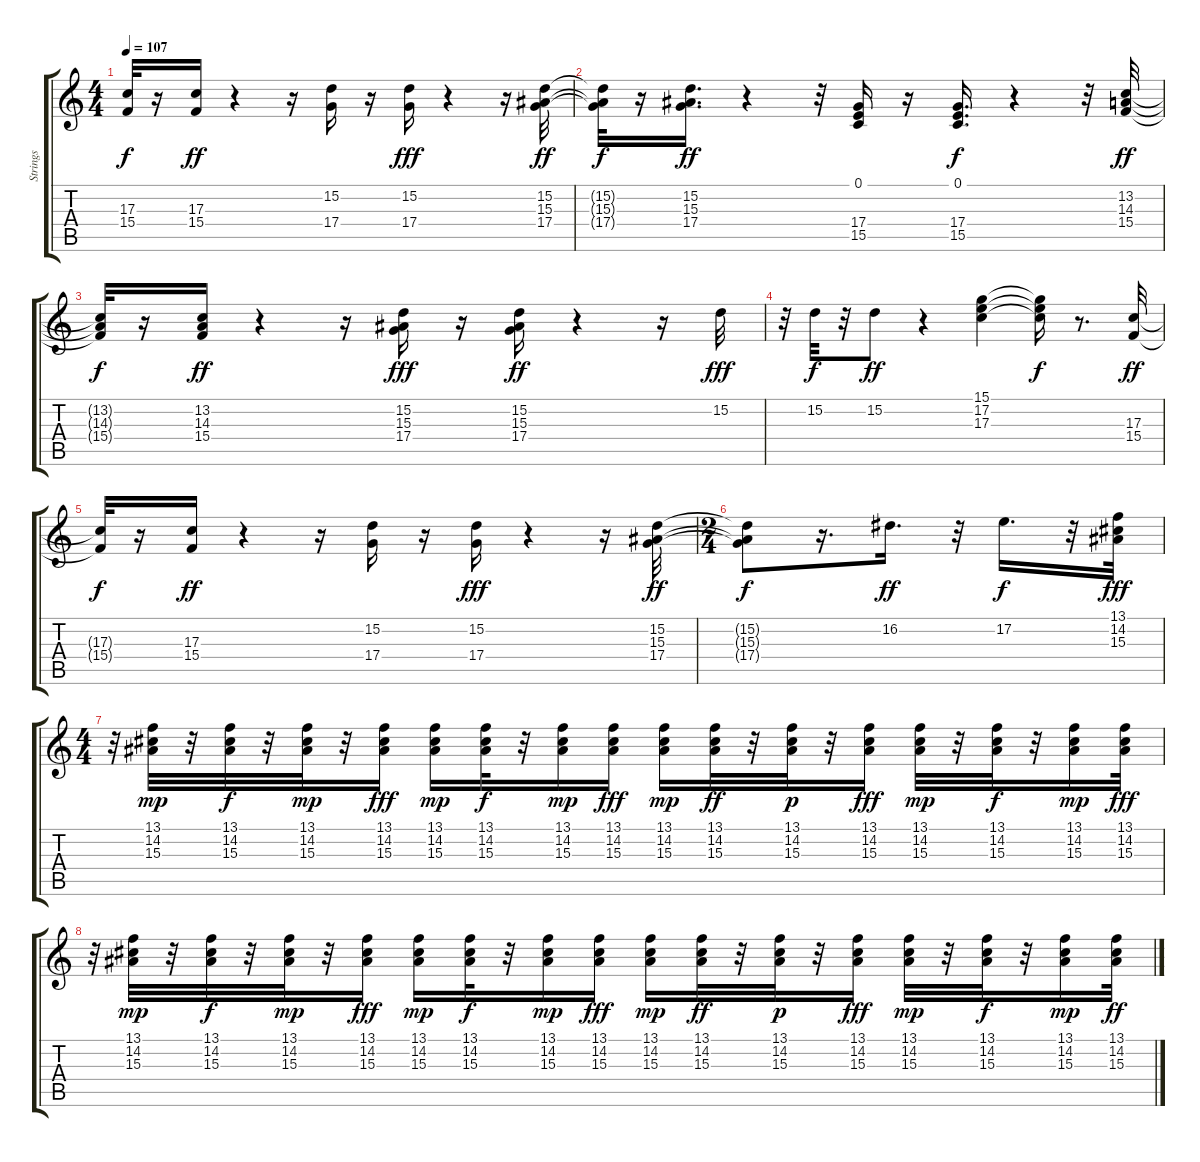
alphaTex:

\track ("Strings" "Strings") {instrument stringensemble1}
\staff {score tabs}
\tuning (E4 B3 G3 D3 A2 E2) {hide}
\ts (4 4)
\tempo 107
\clef g2
\ks c
(17.3{t} 15.4{t}).32{dy f} r.16 (17.3 15.4).16{dy ff} r.4 r.16 (15.2 17.4).16 r.16 (15.2 17.4).16{dy fff} r.4 r.16 (15.2 15.3 17.4).32{dy ff} |
(15.2{t} 15.3{t} 17.4{t}).32{dy f} r.16 (15.2 15.3 17.4).16{d dy ff} r.4 r.32 (0.1 17.4 15.5).16 r.16 (0.1 17.4 15.5).16{d dy f} r.4 r.32 (13.2 14.3 15.4).32{dy ff} |
(13.2{t} 14.3{t} 15.4{t}).32{dy f} r.16 (13.2 14.3 15.4).16{dy ff} r.4 r.16 (15.2 15.3 17.4).16{dy fff} r.16 (15.2 15.3 17.4).16{dy ff} r.4 r.16 15.2.32{dy fff} |
r.32 15.2.32{dy f} r.32 15.2.8{dy ff} r.4 (15.1 17.2 17.3).4 (15.1{t} 17.2{t} 17.3{t}).16{dy f} r.8{d} (17.3 15.4).32{dy ff} |
(17.3{t} 15.4{t}).32{dy f} r.16 (17.3 15.4).16{dy ff} r.4 r.16 (15.2 17.4).16 r.16 (15.2 17.4).16{dy fff} r.4 r.16 (15.2 15.3 17.4).32{dy ff} |
\ts (2 4)
(15.2{t} 15.3{t} 17.4{t}).8{dy f} r.16{d} 16.2.16{d dy ff} r.32 17.2.16{d dy f} r.32 (13.1 14.2 15.3).32{dy fff} |
\ts (4 4)
r.32 (13.1 14.2 15.3).32{dy mp} r.32 (13.1 14.2 15.3).32{dy f} r.32 (13.1 14.2 15.3).32{dy mp} r.32 (13.1 14.2 15.3).16{dy fff} (13.1 14.2 15.3).16{dy mp} (13.1 14.2 15.3).32{dy f} r.32 (13.1 14.2 15.3).16{dy mp} (13.1 14.2 15.3).16{dy fff} (13.1 14.2 15.3).16{dy mp} (13.1 14.2 15.3).32{dy ff} r.32 (13.1 14.2 15.3).32{dy p} r.32 (13.1 14.2 15.3).16{dy fff} (13.1 14.2 15.3).32{dy mp} r.32 (13.1 14.2 15.3).32{dy f} r.32 (13.1 14.2 15.3).16{dy mp} (13.1 14.2 15.3).32{dy fff} |
r.32 (13.1 14.2 15.3).32{dy mp} r.32 (13.1 14.2 15.3).32{dy f} r.32 (13.1 14.2 15.3).32{dy mp} r.32 (13.1 14.2 15.3).16{dy fff} (13.1 14.2 15.3).16{dy mp} (13.1 14.2 15.3).32{dy f} r.32 (13.1 14.2 15.3).16{dy mp} (13.1 14.2 15.3).16{dy fff} (13.1 14.2 15.3).16{dy mp} (13.1 14.2 15.3).32{dy ff} r.32 (13.1 14.2 15.3).32{dy p} r.32 (13.1 14.2 15.3).16{dy fff} (13.1 14.2 15.3).32{dy mp} r.32 (13.1 14.2 15.3).32{dy f} r.32 (13.1 14.2 15.3).16{dy mp} (13.1 14.2 15.3).32{dy ff}
